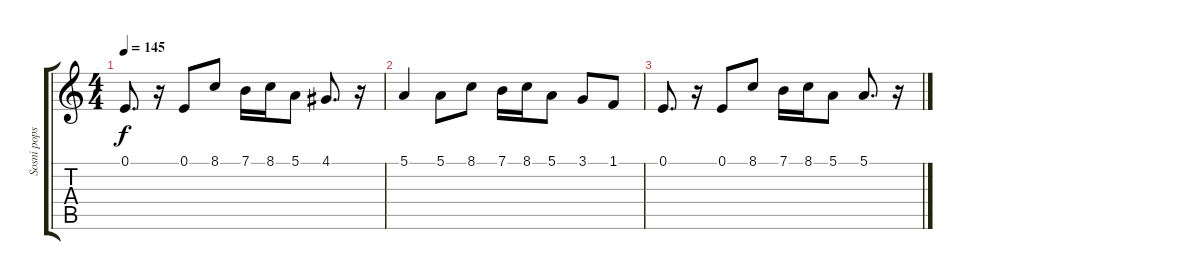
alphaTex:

\track ("Sosni popsa" "Sosni pops") {instrument accordion}
\staff {score tabs}
\tuning (E4 B3 G3 D3 A2 E2) {hide}
\ts (4 4)
\tempo 145
\clef g2
\ks c
0.1.8{d dy f} r.16 0.1.8 8.1.8 7.1.16 8.1.16 5.1.8 4.1.8{d} r.16 |
5.1.4 5.1.8 8.1.8 7.1.16 8.1.16 5.1.8 3.1.8 1.1.8 |
0.1.8{d} r.16 0.1.8 8.1.8 7.1.16 8.1.16 5.1.8 5.1.8{d} r.16
